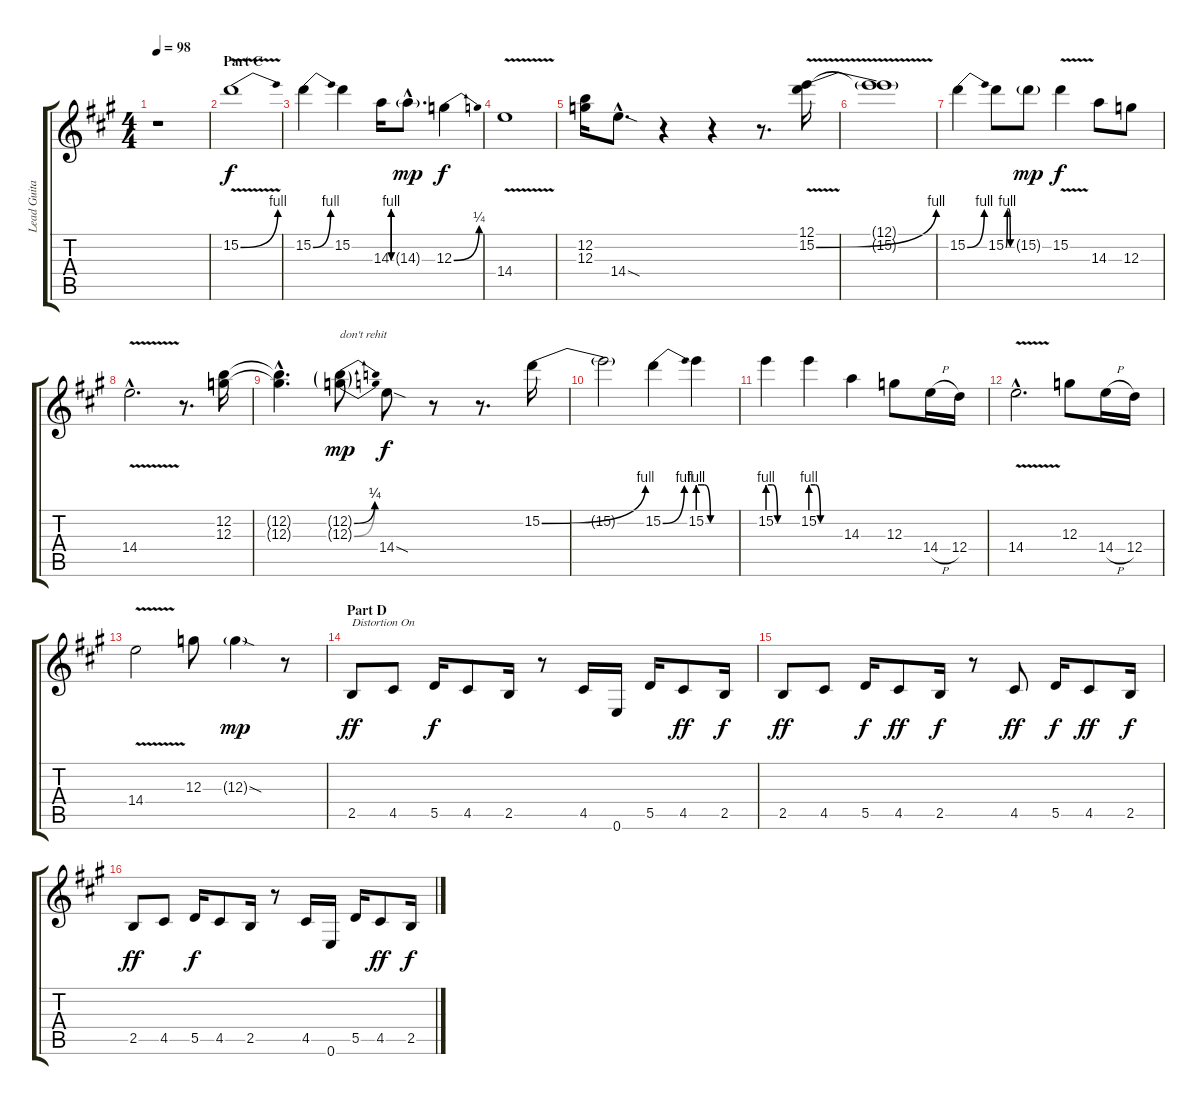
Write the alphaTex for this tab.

\track ("Lead Guitar" "Lead Guita") {instrument overdrivenguitar}
\staff {score tabs}
\tuning (E4 B3 G3 D3 A2 E2) {hide}
\ts (4 4)
\tempo 98
\clef g2
\ks a
r.1{dy f} |
\section ("" "Part C")
15.2{be (bend 0 0 60 4) v}.1 |
15.2{be (bend 0 0 60 4)}.4 15.2.4 14.3{be (custom 0 0 15 4 30 4 45 0 60 0)}.16 14.3{g hac}.8{d dy mp} 12.3{be (bend 0 0 60 1)}.4{dy f} |
14.4{v}.1 |
(12.2 12.3).16 14.4{sod hac}.8{d} r.4 r.4 r.8{d} (12.1 15.2{be (bend 0 0 60 4) v}).16 |
(12.1{t} 15.2{t}).1 |
15.2{be (bend 0 0 60 4)}.4 15.2{be (custom 0 0 15 4 30 4 45 0 60 0)}.8 15.2{g}.8{dy mp} 15.2{v}.4{dy f} 14.3.8 12.3.8 |
14.4{v hac}.2{d} r.8{d} (12.2 12.3).16 |
(12.2{hac t} 12.3{hac t}).4{d} (12.2{be (bend 0 0 60 1) g} 12.3{be (bend 0 0 60 1) g}).8{txt "don't rehit" dy mp} 14.4{sod}.8{dy f} r.8 r.8{d} 15.2{be (bend 0 0 60 4)}.16 |
15.2{t}.2 15.2{be (bend 0 0 60 4)}.4 15.2{be (custom 0 4 10 4 20 0 60 0)}.4 |
15.2{be (custom 0 4 10 4 20 0 60 0)}.4 15.2{be (custom 0 4 10 4 20 0 60 0)}.4 14.3.4 12.3.8 14.4{h}.16 12.4.16 |
14.4{v hac}.2{d} 12.3.8 14.4{h}.16 12.4.16 |
14.4{v}.2 12.3.8 12.3{sod g}.4{dy mp} r.8 |
\section ("" "Part D")
2.5.8{txt "Distortion On" dy ff instrument distortionguitar} 4.5.8 5.5.16{dy f} 4.5.8 2.5.16 r.8 4.5.16 0.6.16 5.5.16 4.5.8{dy ff} 2.5.16{dy f} |
2.5.8{dy ff} 4.5.8 5.5.16{dy f} 4.5.8{dy ff} 2.5.16{dy f} r.8 4.5.8{dy ff} 5.5.16{dy f} 4.5.8{dy ff} 2.5.16{dy f} |
2.5.8{dy ff} 4.5.8 5.5.16{dy f} 4.5.8 2.5.16 r.8 4.5.16 0.6.16 5.5.16 4.5.8{dy ff} 2.5.16{dy f}
